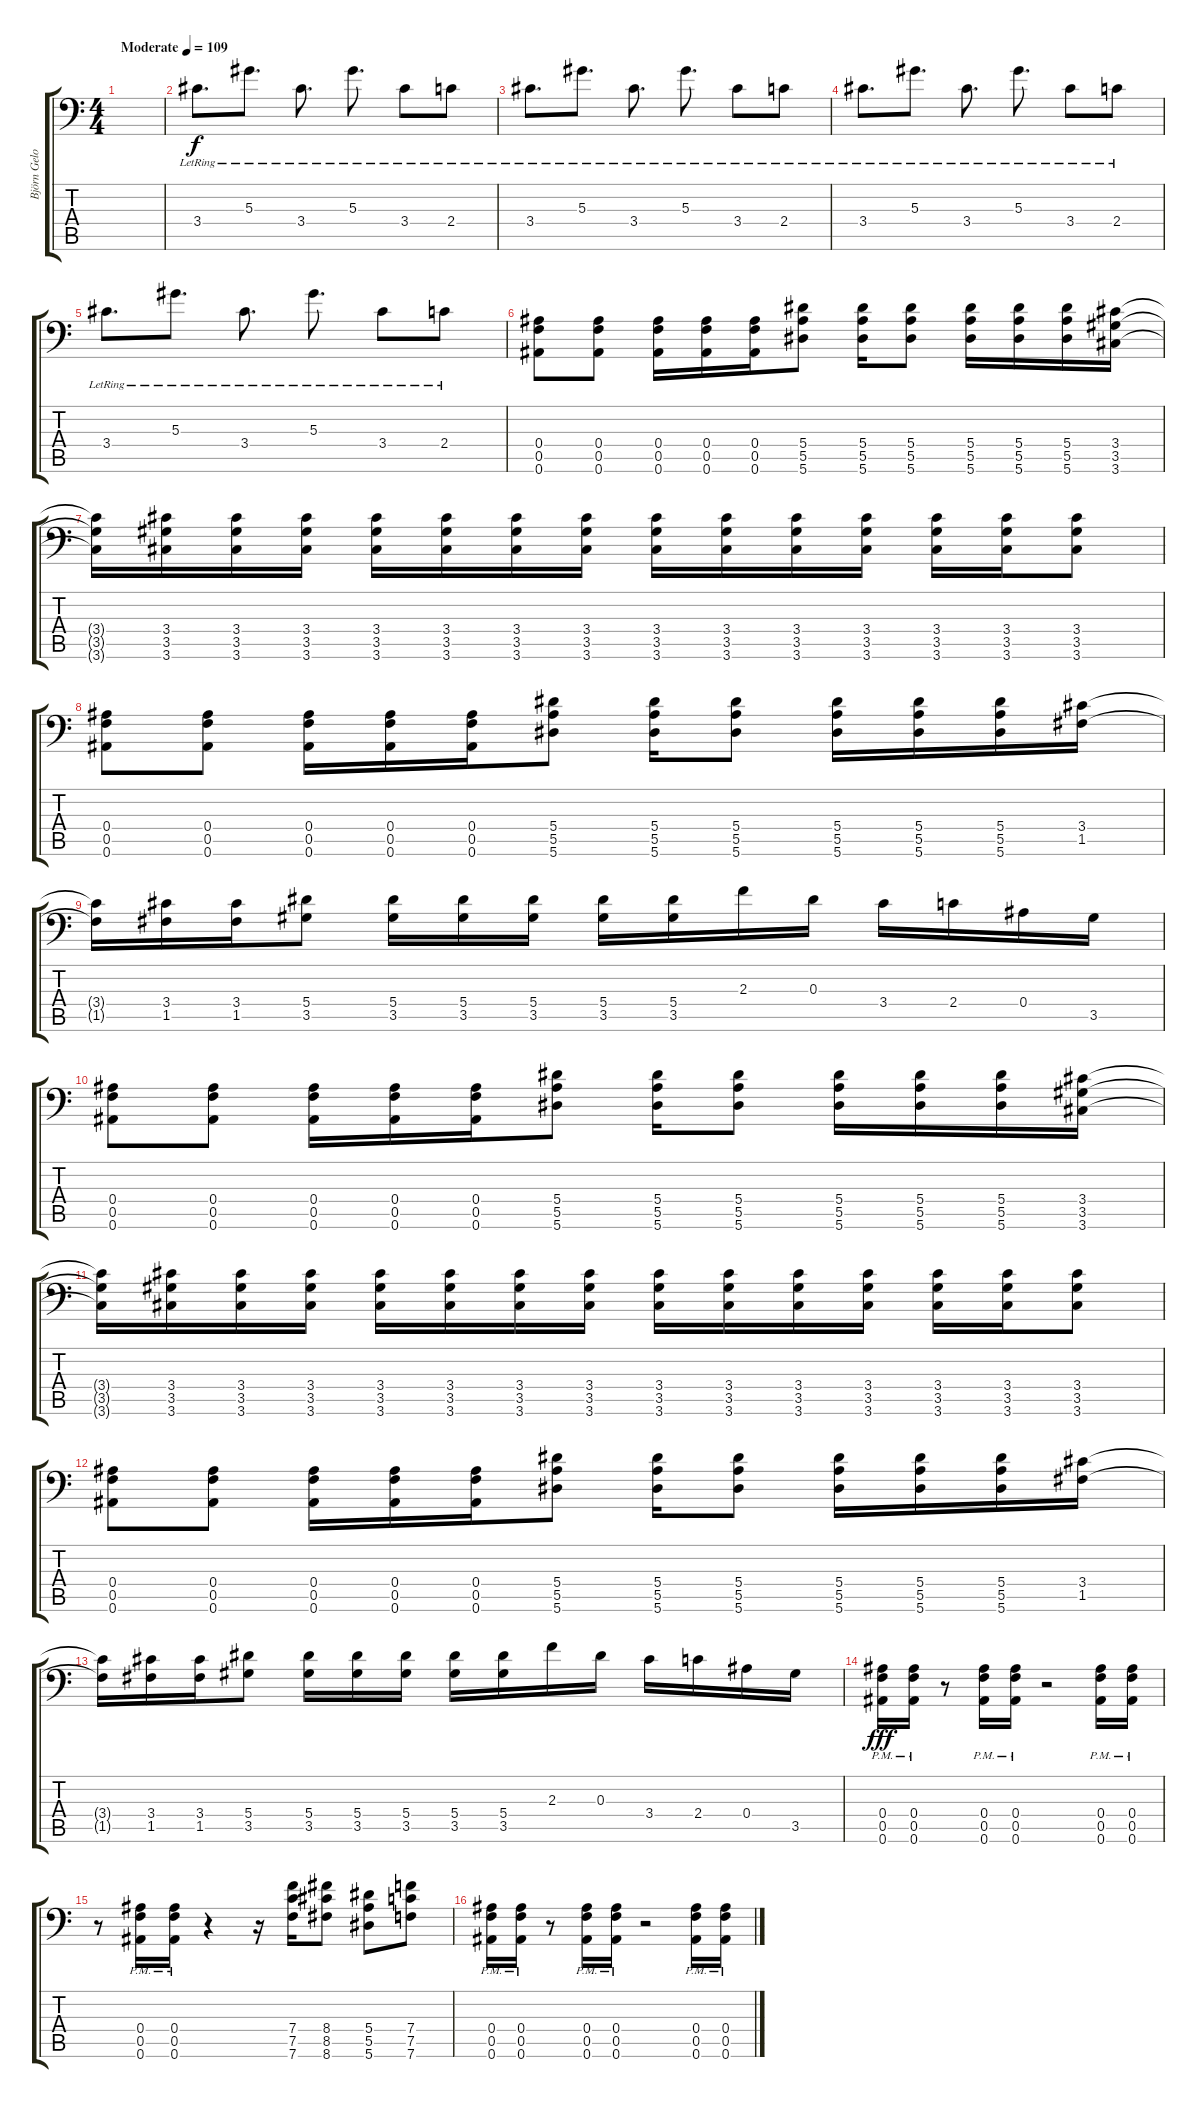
\track ("Björn Gelotte" "Björn Gelo") {instrument acousticguitarsteel}
\staff {score tabs}
\tuning (C4 G3 Eb3 Bb2 F2 Bb1) {hide}
\ts (4 4)
\tempo (109 "Moderate")
\clef f4
\ks c
|
3.4{lr}.8{d volume 9 balance 12} 5.3{lr}.8{d} 3.4{lr}.8{d} 5.3{lr}.8{d} 3.4{lr}.8 2.4{lr}.8 |
3.4{lr}.8{d} 5.3{lr}.8{d} 3.4{lr}.8{d} 5.3{lr}.8{d} 3.4{lr}.8 2.4{lr}.8 |
3.4{lr}.8{d} 5.3{lr}.8{d} 3.4{lr}.8{d} 5.3{lr}.8{d} 3.4{lr}.8 2.4{lr}.8 |
3.4{lr}.8{d} 5.3{lr}.8{d} 3.4{lr}.8{d} 5.3{lr}.8{d} 3.4{lr}.8 2.4{lr}.8 |
(0.4 0.5 0.6).8{volume 13 balance 8 instrument distortionguitar} (0.4 0.5 0.6).8 (0.4 0.5 0.6).16 (0.4 0.5 0.6).16 (0.4 0.5 0.6).16 (5.4 5.5 5.6).8 (5.4 5.5 5.6).16 (5.4 5.5 5.6).8 (5.4 5.5 5.6).16 (5.4 5.5 5.6).16 (5.4 5.5 5.6).16 (3.4 3.5 3.6).16 |
(3.4{t} 3.5{t} 3.6{t}).16 (3.4 3.5 3.6).16 (3.4 3.5 3.6).16 (3.4 3.5 3.6).16 (3.4 3.5 3.6).16 (3.4 3.5 3.6).16 (3.4 3.5 3.6).16 (3.4 3.5 3.6).16 (3.4 3.5 3.6).16 (3.4 3.5 3.6).16 (3.4 3.5 3.6).16 (3.4 3.5 3.6).16 (3.4 3.5 3.6).16 (3.4 3.5 3.6).16 (3.4 3.5 3.6).8 |
(0.4 0.5 0.6).8 (0.4 0.5 0.6).8 (0.4 0.5 0.6).16 (0.4 0.5 0.6).16 (0.4 0.5 0.6).16 (5.4 5.5 5.6).8 (5.4 5.5 5.6).16 (5.4 5.5 5.6).8 (5.4 5.5 5.6).16 (5.4 5.5 5.6).16 (5.4 5.5 5.6).16 (3.4 1.5).16 |
(3.4{t} 1.5{t}).16 (3.4 1.5).16 (3.4 1.5).16 (5.4 3.5).8 (5.4 3.5).16 (5.4 3.5).16 (5.4 3.5).16 (5.4 3.5).16 (5.4 3.5).16 2.3.16{balance 16} 0.3.16 3.4.16 2.4.16 0.4.16 3.5.16 |
(0.4 0.5 0.6).8{balance 8} (0.4 0.5 0.6).8 (0.4 0.5 0.6).16 (0.4 0.5 0.6).16 (0.4 0.5 0.6).16 (5.4 5.5 5.6).8 (5.4 5.5 5.6).16 (5.4 5.5 5.6).8 (5.4 5.5 5.6).16 (5.4 5.5 5.6).16 (5.4 5.5 5.6).16 (3.4 3.5 3.6).16 |
(3.4{t} 3.5{t} 3.6{t}).16 (3.4 3.5 3.6).16 (3.4 3.5 3.6).16 (3.4 3.5 3.6).16 (3.4 3.5 3.6).16 (3.4 3.5 3.6).16 (3.4 3.5 3.6).16 (3.4 3.5 3.6).16 (3.4 3.5 3.6).16 (3.4 3.5 3.6).16 (3.4 3.5 3.6).16 (3.4 3.5 3.6).16 (3.4 3.5 3.6).16 (3.4 3.5 3.6).16 (3.4 3.5 3.6).8 |
(0.4 0.5 0.6).8 (0.4 0.5 0.6).8 (0.4 0.5 0.6).16 (0.4 0.5 0.6).16 (0.4 0.5 0.6).16 (5.4 5.5 5.6).8 (5.4 5.5 5.6).16 (5.4 5.5 5.6).8 (5.4 5.5 5.6).16 (5.4 5.5 5.6).16 (5.4 5.5 5.6).16 (3.4 1.5).16 |
(3.4{t} 1.5{t}).16 (3.4 1.5).16 (3.4 1.5).16 (5.4 3.5).8 (5.4 3.5).16 (5.4 3.5).16 (5.4 3.5).16 (5.4 3.5).16 (5.4 3.5).16 2.3.16{balance 16} 0.3.16 3.4.16 2.4.16 0.4.16 3.5.16 |
(0.4{pm} 0.5{pm} 0.6{pm}).16{dy fff balance 4} (0.4{pm} 0.5{pm} 0.6{pm}).16 r.8 (0.4{pm} 0.5{pm} 0.6{pm}).16 (0.4{pm} 0.5{pm} 0.6{pm}).16 r.2 (0.4{pm} 0.5{pm} 0.6{pm}).16 (0.4{pm} 0.5{pm} 0.6{pm}).16 |
r.8 (0.4{pm} 0.5{pm} 0.6{pm}).16 (0.4{pm} 0.5{pm} 0.6{pm}).16 r.4 r.16 (7.4 7.5 7.6).16 (8.4 8.5 8.6).8 (5.4 5.5 5.6).8 (7.4 7.5 7.6).8 |
(0.4{pm} 0.5{pm} 0.6{pm}).16 (0.4{pm} 0.5{pm} 0.6{pm}).16 r.8 (0.4{pm} 0.5{pm} 0.6{pm}).16 (0.4{pm} 0.5{pm} 0.6{pm}).16 r.2 (0.4{pm} 0.5{pm} 0.6{pm}).16 (0.4{pm} 0.5{pm} 0.6{pm}).16
